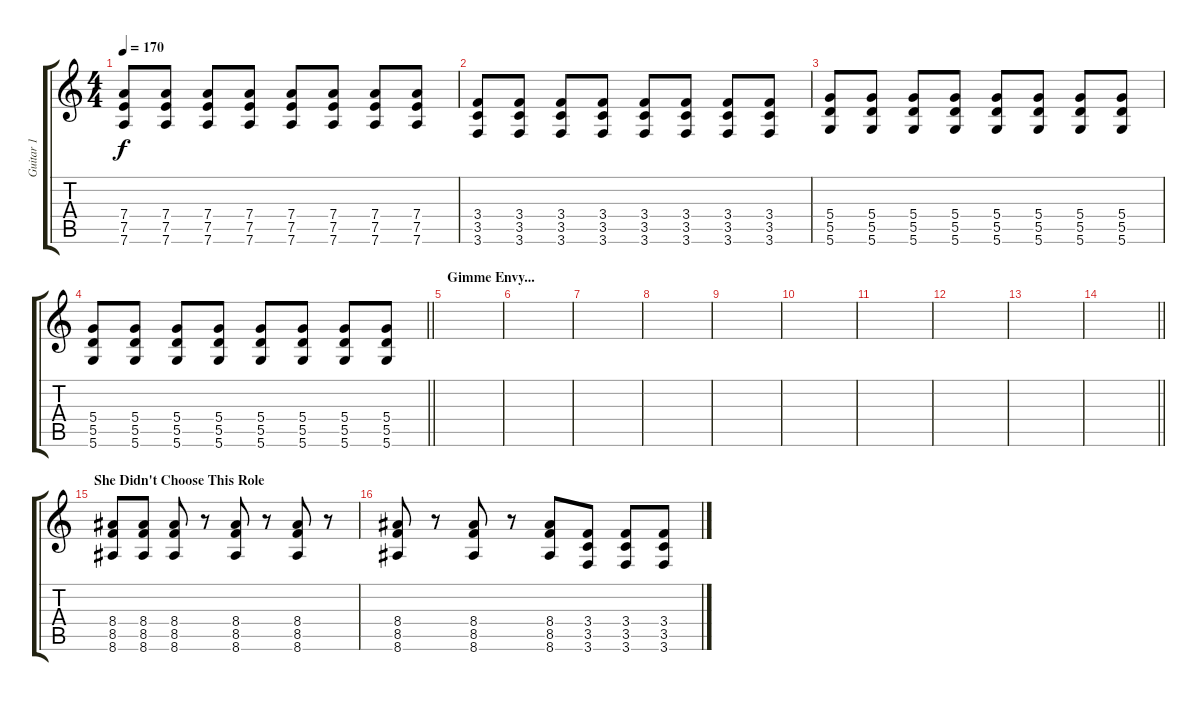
\track ("Guitar 1" "Guitar 1") {instrument distortionguitar}
\staff {score tabs}
\tuning (E4 B3 G3 D3 A2 D2) {hide}
\ts (4 4)
\tempo 170
\clef g2
\ks c
(7.4 7.5 7.6).8{dy f} (7.4 7.5 7.6).8 (7.4 7.5 7.6).8 (7.4 7.5 7.6).8 (7.4 7.5 7.6).8 (7.4 7.5 7.6).8 (7.4 7.5 7.6).8 (7.4 7.5 7.6).8 |
(3.4 3.5 3.6).8 (3.4 3.5 3.6).8 (3.4 3.5 3.6).8 (3.4 3.5 3.6).8 (3.4 3.5 3.6).8 (3.4 3.5 3.6).8 (3.4 3.5 3.6).8 (3.4 3.5 3.6).8 |
(5.4 5.5 5.6).8 (5.4 5.5 5.6).8 (5.4 5.5 5.6).8 (5.4 5.5 5.6).8 (5.4 5.5 5.6).8 (5.4 5.5 5.6).8 (5.4 5.5 5.6).8 (5.4 5.5 5.6).8 |
\barLineRight lightlight
(5.4 5.5 5.6).8 (5.4 5.5 5.6).8 (5.4 5.5 5.6).8 (5.4 5.5 5.6).8 (5.4 5.5 5.6).8 (5.4 5.5 5.6).8 (5.4 5.5 5.6).8 (5.4 5.5 5.6).8 |
\section ("" "Gimme Envy...")
|
|
|
|
|
|
|
|
|
\barLineRight lightlight
|
\section ("" "She Didn't Choose This Role")
(8.4 8.5 8.6).8 (8.4 8.5 8.6).8 (8.4 8.5 8.6).8 r.8 (8.4 8.5 8.6).8 r.8 (8.4 8.5 8.6).8 r.8 |
(8.4 8.5 8.6).8 r.8 (8.4 8.5 8.6).8 r.8 (8.4 8.5 8.6).8 (3.4 3.5 3.6).8 (3.4 3.5 3.6).8 (3.4 3.5 3.6).8
